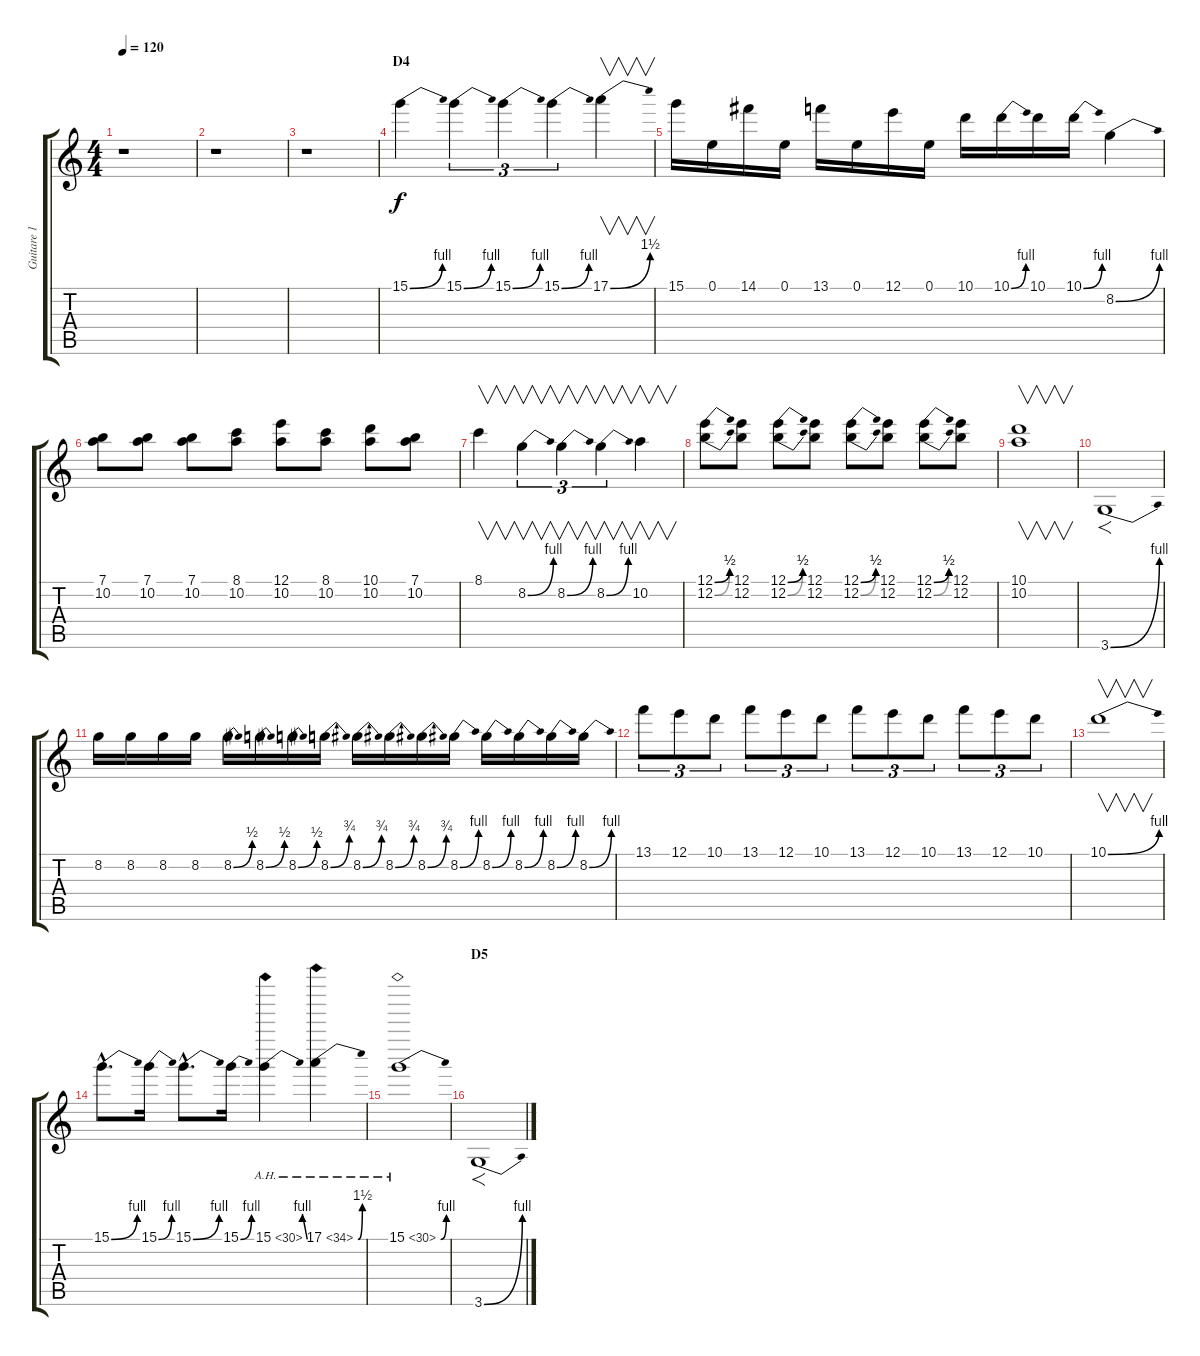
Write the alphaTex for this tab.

\track ("Guitare 1 ( bis )" "Guitare 1 ") {instrument distortionguitar}
\staff {score tabs}
\tuning (E4 B3 G3 D3 A2 E2) {hide}
\ts (4 4)
\tempo 120
\clef g2
\ks c
r.1{dy f} |
r.1 |
r.1 |
\section ("" "D4")
15.1{be (bend 0 0 60 4)}.4 15.1{be (bend 0 0 60 4)}.4{tu (3 2)} 15.1{be (bend 0 0 60 4)}.4{tu (3 2)} 15.1{be (bend 0 0 60 4)}.4{tu (3 2)} 17.1{be (bend 0 0 60 6)}.4{v} |
15.1.16 0.1.16 14.1.16 0.1.16 13.1.16 0.1.16 12.1.16 0.1.16 10.1.16 10.1{be (bend 0 0 60 4)}.16 10.1.16 10.1{be (bend 0 0 60 4)}.16 8.2{be (bend 0 0 60 4)}.4 |
(7.1 10.2).8 (7.1 10.2).8 (7.1 10.2).8 (8.1 10.2).8 (12.1 10.2).8 (8.1 10.2).8 (10.1 10.2).8 (7.1 10.2).8 |
8.1.4{v} 8.2{be (bend 0 0 60 4)}.4{v tu (3 2)} 8.2{be (bend 0 0 60 4)}.4{v tu (3 2)} 8.2{be (bend 0 0 60 4)}.4{v tu (3 2)} 10.2.4{v} |
(12.1{be (bend 0 0 60 2)} 12.2{be (bend 0 0 60 2)}).8 (12.1 12.2).8 (12.1{be (bend 0 0 60 2)} 12.2{be (bend 0 0 60 2)}).8 (12.1 12.2).8 (12.1{be (bend 0 0 60 2)} 12.2{be (bend 0 0 60 2)}).8 (12.1 12.2).8 (12.1{be (bend 0 0 60 2)} 12.2{be (bend 0 0 60 2)}).8 (12.1 12.2).8 |
(10.1 10.2).1{v} |
3.6{be (bend 0 0 60 4)}.1{f} |
8.2.16 8.2.16 8.2.16 8.2.16 8.2{be (bend 0 0 60 2)}.16 8.2{be (bend 0 0 60 2)}.16 8.2{be (bend 0 0 60 2)}.16 8.2{be (bend 0 0 60 3)}.16 8.2{be (bend 0 0 60 3)}.16 8.2{be (bend 0 0 60 3)}.16 8.2{be (bend 0 0 60 3)}.16 8.2{be (bend 0 0 60 4)}.16 8.2{be (bend 0 0 60 4)}.16 8.2{be (bend 0 0 60 4)}.16 8.2{be (bend 0 0 60 4)}.16 8.2{be (bend 0 0 60 4)}.16 |
13.1.8{tu (3 2)} 12.1.8{tu (3 2)} 10.1.8{tu (3 2)} 13.1.8{tu (3 2)} 12.1.8{tu (3 2)} 10.1.8{tu (3 2)} 13.1.8{tu (3 2)} 12.1.8{tu (3 2)} 10.1.8{tu (3 2)} 13.1.8{tu (3 2)} 12.1.8{tu (3 2)} 10.1.8{tu (3 2)} |
10.1{be (bend 0 0 60 4)}.1{v} |
15.1{be (bend 0 0 60 4) hac}.8{d} 15.1{be (bend 0 0 60 4)}.16 15.1{be (bend 0 0 60 4) hac}.8{d} 15.1{be (bend 0 0 60 4)}.16 15.1{be (bend 0 0 60 4) ah 15}.4 17.1{be (bend 0 0 60 6) ah 17}.4 |
15.1{be (bend 0 0 60 4) ah 15}.1 |
\section ("" "D5")
3.6{be (bend 0 0 60 4)}.1{f}
